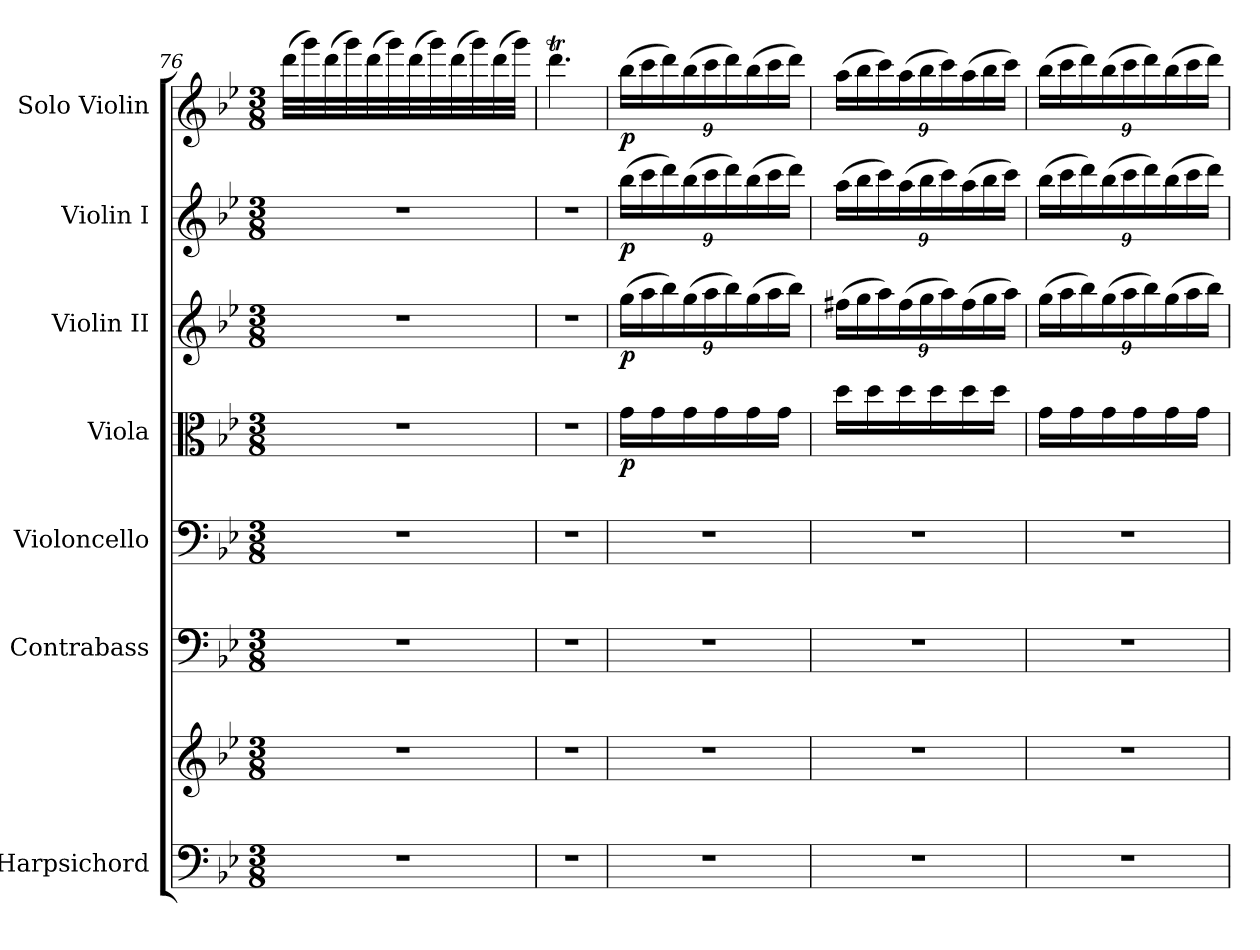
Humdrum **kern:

**kern	**kern	**kern	**kern	**kern	**dynam	**kern	**dynam	**kern	**dynam	**kern	**dynam
*part7	*part7	*part6	*part5	*part4	*part4	*part3	*part3	*part2	*part2	*part1	*part1
*staff8	*staff7	*staff6	*staff5	*staff4	*staff4	*staff3	*staff3	*staff2	*staff2	*staff1	*staff1
*I"Harpsichord	*	*I"Contrabass	*I"Violoncello	*I"Viola	*	*I"Violin II	*	*I"Violin I	*	*I"Solo Violin	*
*I'Hch.	*	*I'Cb.	*I'Vc.	*I'Vla.	*	*I'Vln. II	*	*I'Vln. I	*	*I'Vln.	*
*clefF4	*clefG2	*clefF4	*clefF4	*clefC3	*	*clefG2	*	*clefG2	*	*clefG2	*
*	*	*ITrd7c12	*	*	*	*	*	*	*	*	*
*k[b-e-]	*k[b-e-]	*k[b-e-]	*k[b-e-]	*k[b-e-]	*	*k[b-e-]	*	*k[b-e-]	*	*k[b-e-]	*
*M3/8	*M3/8	*M3/8	*M3/8	*M3/8	*	*M3/8	*	*M3/8	*	*M3/8	*
=76	=76	=76	=76	=76	=76	=76	=76	=76	=76	=76	=76
4.r	4.r	4.r	4.r	4.r	.	4.r	.	4.r	.	(>32ddd\LLL	.
.	.	.	.	.	.	.	.	.	.	32ggg\)	.
.	.	.	.	.	.	.	.	.	.	(>32ddd\	.
.	.	.	.	.	.	.	.	.	.	32ggg\)	.
.	.	.	.	.	.	.	.	.	.	(>32ddd\	.
.	.	.	.	.	.	.	.	.	.	32ggg\)	.
.	.	.	.	.	.	.	.	.	.	(>32ddd\	.
.	.	.	.	.	.	.	.	.	.	32ggg\)	.
.	.	.	.	.	.	.	.	.	.	(>32ddd\	.
.	.	.	.	.	.	.	.	.	.	32ggg\)	.
.	.	.	.	.	.	.	.	.	.	(>32ddd\	.
.	.	.	.	.	.	.	.	.	.	32ggg\JJJ)	.
=77	=77	=77	=77	=77	=77	=77	=77	=77	=77	=77	=77
4.r	4.r	4.r	4.r	4.r	.	4.r	.	4.r	.	4.dddt\	.
!!LO:PB:g=z
=78	=78	=78	=78	=78	=78	=78	=78	=78	=78	=78	=78
*	*	*	*	*	*	*Xbrackettup	*	*Xbrackettup	*	*Xbrackettup	*
!	!	!	!	!	!LO:DY:b	!	!LO:DY:b	!	!LO:DY:b	!	!LO:DY:b
4.r	4.r	4.r	4.r	16g\LL	p	(>24gg\LL	p	(>24bb-\LL	p	(>24bb-\LL	p
.	.	.	.	.	.	24aa\	.	24ccc\	.	24ccc\	.
.	.	.	.	16g\	.	.	.	.	.	.	.
.	.	.	.	.	.	24bb-\)	.	24ddd\)	.	24ddd\)	.
.	.	.	.	16g\	.	(>24gg\	.	(>24bb-\	.	(>24bb-\	.
.	.	.	.	.	.	24aa\	.	24ccc\	.	24ccc\	.
.	.	.	.	16g\	.	.	.	.	.	.	.
.	.	.	.	.	.	24bb-\)	.	24ddd\)	.	24ddd\)	.
.	.	.	.	16g\	.	(>24gg\	.	(>24bb-\	.	(>24bb-\	.
.	.	.	.	.	.	24aa\	.	24ccc\	.	24ccc\	.
.	.	.	.	16g\JJ	.	.	.	.	.	.	.
.	.	.	.	.	.	24bb-\JJ)	.	24ddd\JJ)	.	24ddd\JJ)	.
=79	=79	=79	=79	=79	=79	=79	=79	=79	=79	=79	=79
4.r	4.r	4.r	4.r	16dd\LL	.	(>24ff#X\LL	.	(>24aa\LL	.	(>24aa\LL	.
.	.	.	.	.	.	24gg\	.	24bb-\	.	24bb-\	.
.	.	.	.	16dd\	.	.	.	.	.	.	.
.	.	.	.	.	.	24aa\)	.	24ccc\)	.	24ccc\)	.
.	.	.	.	16dd\	.	(>24ff#\	.	(>24aa\	.	(>24aa\	.
.	.	.	.	.	.	24gg\	.	24bb-\	.	24bb-\	.
.	.	.	.	16dd\	.	.	.	.	.	.	.
.	.	.	.	.	.	24aa\)	.	24ccc\)	.	24ccc\)	.
.	.	.	.	16dd\	.	(>24ff#\	.	(>24aa\	.	(>24aa\	.
.	.	.	.	.	.	24gg\	.	24bb-\	.	24bb-\	.
.	.	.	.	16dd\JJ	.	.	.	.	.	.	.
.	.	.	.	.	.	24aa\JJ)	.	24ccc\JJ)	.	24ccc\JJ)	.
=80	=80	=80	=80	=80	=80	=80	=80	=80	=80	=80	=80
4.r	4.r	4.r	4.r	16g\LL	.	(>24gg\LL	.	(>24bb-\LL	.	(>24bb-\LL	.
.	.	.	.	.	.	24aa\	.	24ccc\	.	24ccc\	.
.	.	.	.	16g\	.	.	.	.	.	.	.
.	.	.	.	.	.	24bb-\)	.	24ddd\)	.	24ddd\)	.
.	.	.	.	16g\	.	(>24gg\	.	(>24bb-\	.	(>24bb-\	.
.	.	.	.	.	.	24aa\	.	24ccc\	.	24ccc\	.
.	.	.	.	16g\	.	.	.	.	.	.	.
.	.	.	.	.	.	24bb-\)	.	24ddd\)	.	24ddd\)	.
.	.	.	.	16g\	.	(>24gg\	.	(>24bb-\	.	(>24bb-\	.
.	.	.	.	.	.	24aa\	.	24ccc\	.	24ccc\	.
.	.	.	.	16g\JJ	.	.	.	.	.	.	.
.	.	.	.	.	.	24bb-\JJ)	.	24ddd\JJ)	.	24ddd\JJ)	.
=	=	=	=	=	=	=	=	=	=	=	=
*-	*-	*-	*-	*-	*-	*-	*-	*-	*-	*-	*-
